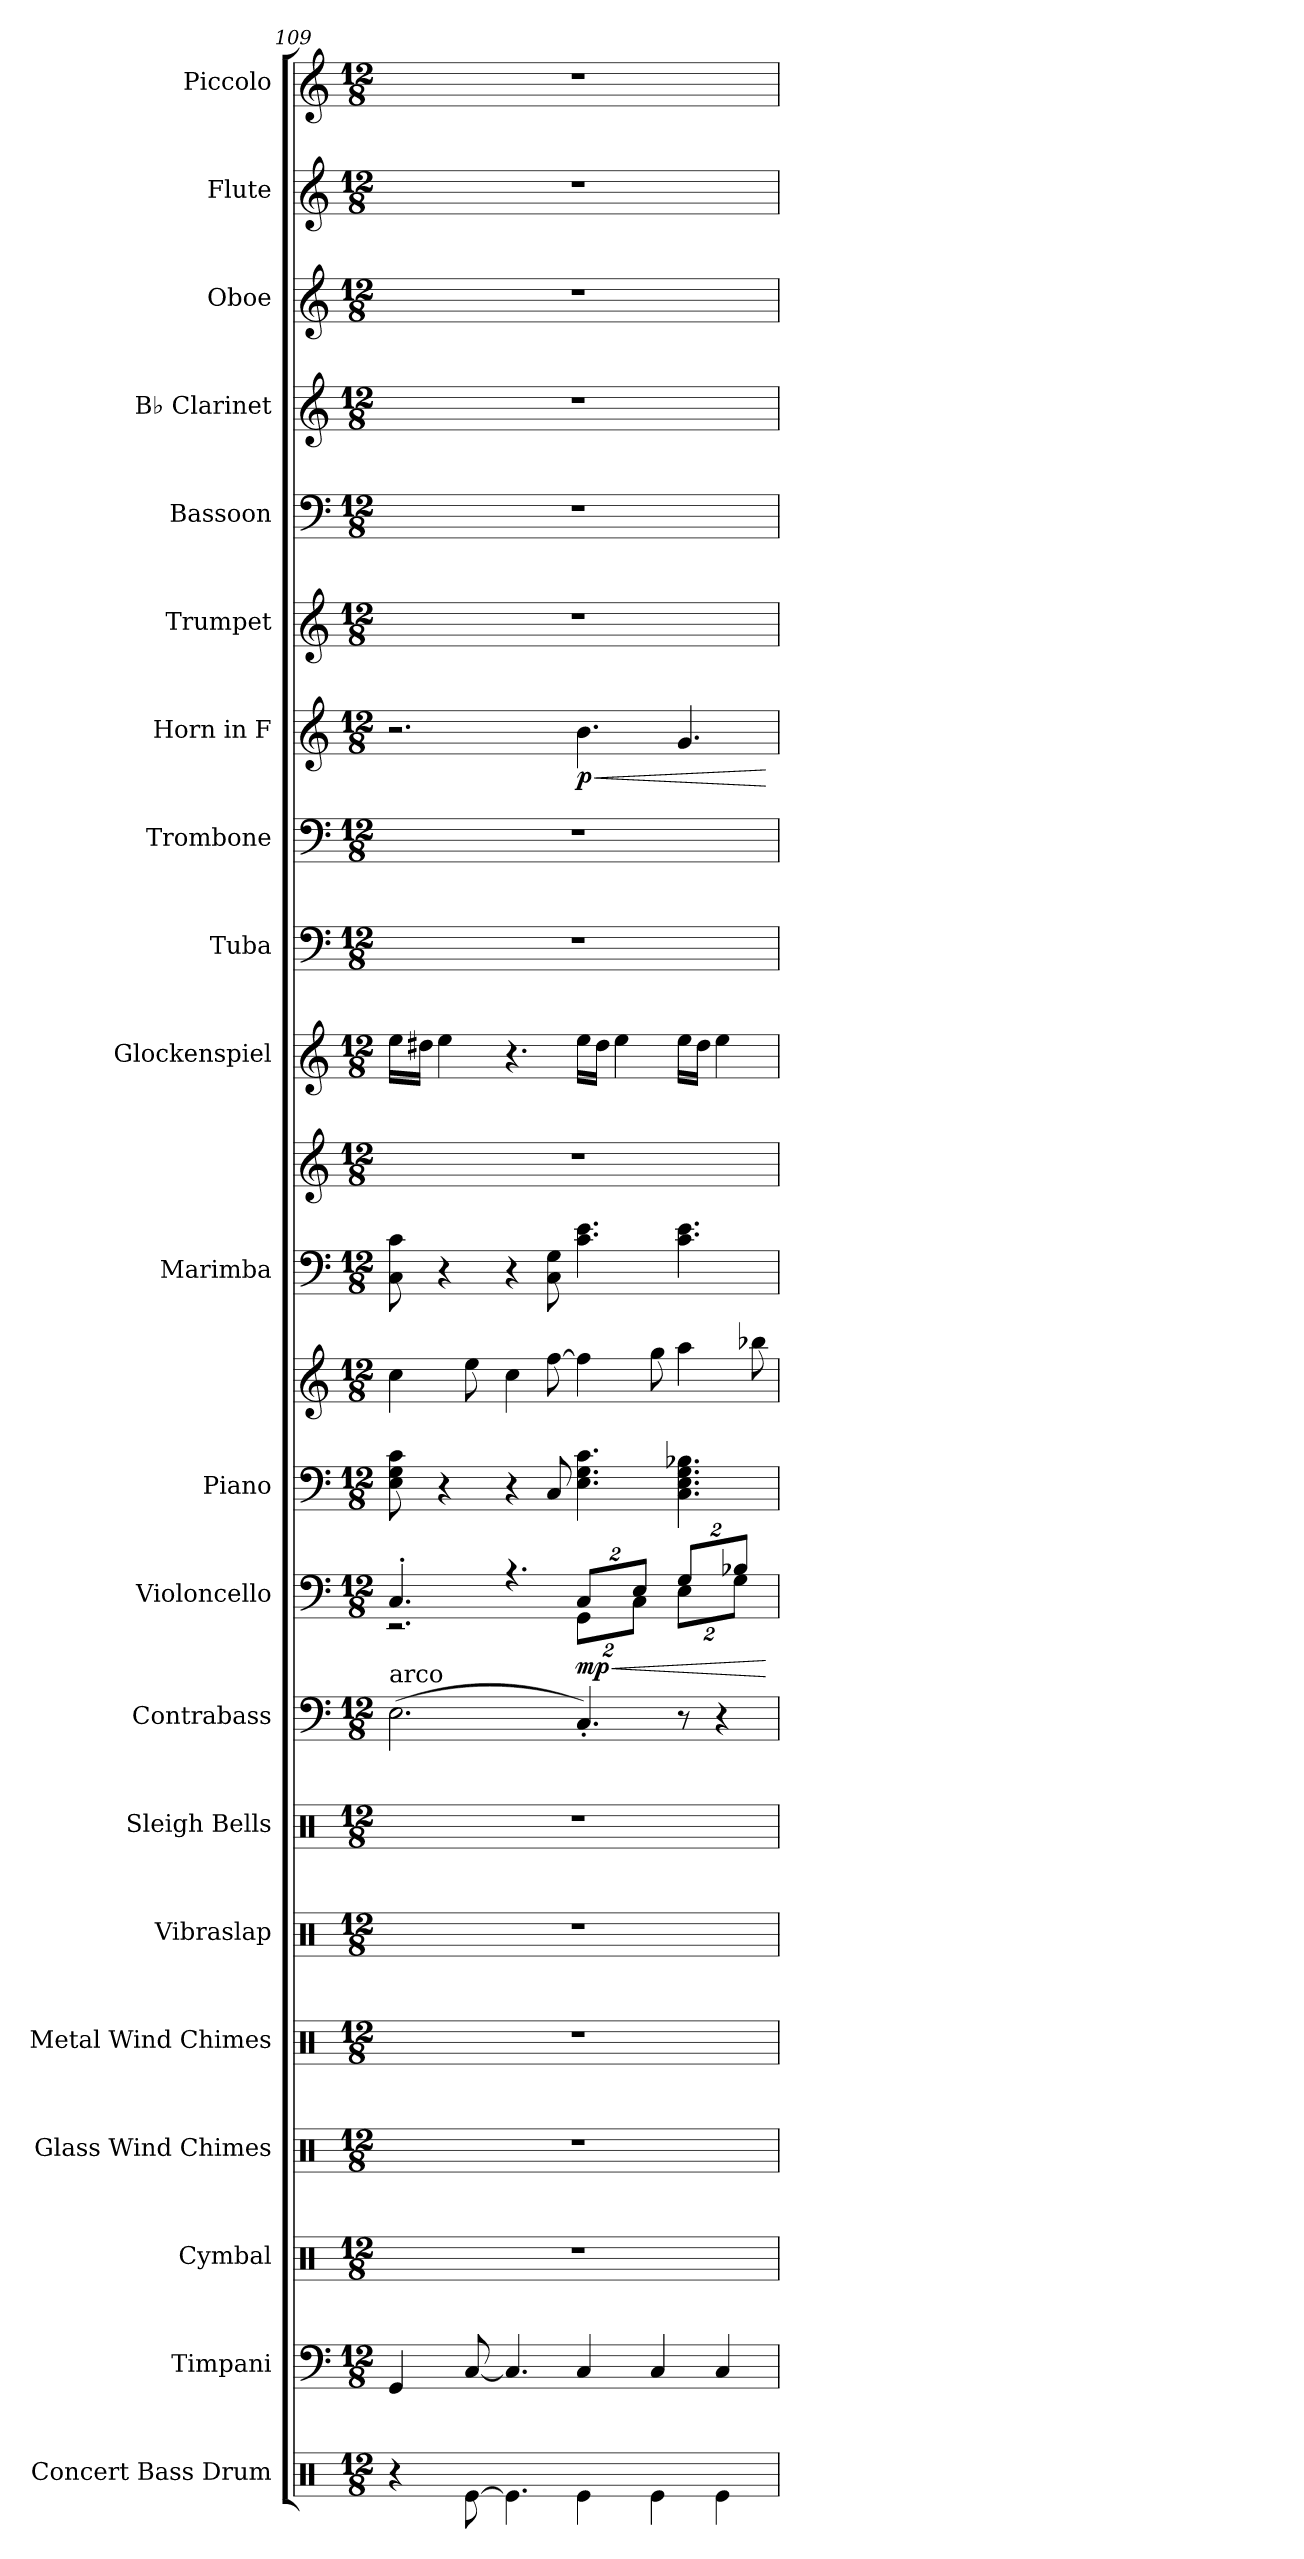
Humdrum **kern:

**kern	**kern	**kern	**kern	**kern	**kern	**kern	**kern	**kern	**dynam	**kern	**kern	**kern	**kern	**kern	**kern	**kern	**kern	**dynam	**kern	**kern	**kern	**kern	**kern	**kern
*part21	*part20	*part19	*part18	*part17	*part16	*part15	*part14	*part13	*part13	*part12	*part12	*part11	*part11	*part10	*part9	*part8	*part7	*part7	*part6	*part5	*part4	*part3	*part2	*part1
*staff23	*staff22	*staff21	*staff20	*staff19	*staff18	*staff17	*staff16	*staff15	*staff15	*staff14	*staff13	*staff12	*staff11	*staff10	*staff9	*staff8	*staff7	*staff7	*staff6	*staff5	*staff4	*staff3	*staff2	*staff1
*I"Concert Bass Drum	*I"Timpani	*I"Cymbal	*I"Glass Wind Chimes	*I"Metal Wind Chimes	*I"Vibraslap	*I"Sleigh Bells	*I"Contrabass	*I"Violoncello	*	*I"Piano	*	*I"Marimba	*	*I"Glockenspiel	*I"Tuba	*I"Trombone	*I"Horn in F	*	*I"Trumpet	*I"Bassoon	*I"B♭ Clarinet	*I"Oboe	*I"Flute	*I"Piccolo
*I'Con. BD	*I'Timp.	*I'Cym.	*I'Gl. Wn Ch.	*I'Met. Wn Ch.	*I'Vibslp.	*I'Sle. Be.	*I'Cb.	*I'Vc.	*	*I'Pno.	*	*I'Mrm.	*	*I'Glock.	*I'Tba.	*I'Tbn.	*	*	*I'Tpt.	*I'Bsn.	*I'B♭ Cl.	*I'Ob.	*I'Fl.	*I'Picc.
!!LO:PB:g=z
*clefX	*clefF4	*clefX	*clefX	*clefX	*clefX	*clefX	*clefF4	*clefF4	*	*clefF4	*clefG2	*clefF4	*clefG2	*clefG2	*clefF4	*clefF4	*clefG2	*	*clefG2	*clefF4	*clefG2	*clefG2	*clefG2	*clefG2
*	*	*	*	*	*	*	*ITrd7c12	*	*	*	*	*	*	*ITrd-14c-24	*	*	*ITrd4c7	*	*ITrd1c2	*	*ITrd1c2	*	*	*ITrd-7c-12
*k[]	*k[]	*k[]	*k[]	*k[]	*k[]	*k[]	*k[]	*k[]	*	*k[]	*k[]	*k[]	*k[]	*k[]	*k[]	*k[]	*k[b-]	*	*k[b-e-]	*k[]	*k[b-e-]	*k[]	*k[]	*k[]
*M12/8	*M12/8	*M12/8	*M12/8	*M12/8	*M12/8	*M12/8	*M12/8	*M12/8	*	*M12/8	*M12/8	*M12/8	*M12/8	*M12/8	*M12/8	*M12/8	*M12/8	*	*M12/8	*M12/8	*M12/8	*M12/8	*M12/8	*M12/8
=109	=109	=109	=109	=109	=109	=109	=109	=109	=109	=109	=109	=109	=109	=109	=109	=109	=109	=109	=109	=109	=109	=109	=109	=109
*	*	*	*	*	*	*	*	*^	*	*	*	*	*	*	*	*	*	*	*	*	*	*	*	*
!	!	!	!	!	!	!	!LO:TX:a:t=arco	!	!	!	!	!	!	!	!	!	!	!	!	!	!	!	!	!	!
4r	4GG/	1.r	1.r	1.r	1.r	1.r	(>2.EE\	4.C'/	2.r	.	8E\ 8G\ 8c\	4cc\	8C\ 8c\	1.r	16eeee\LL	1.r	1.r	2.r	.	1.r	1.r	1.r	1.r	1.r	1.r
.	.	.	.	.	.	.	.	.	.	.	.	.	.	.	16dddd#X\JJ	.	.	.	.	.	.	.	.	.	.
.	.	.	.	.	.	.	.	.	.	.	4r	.	4r	.	4eeee\	.	.	.	.	.	.	.	.	.	.
[8Re\	[8C/	.	.	.	.	.	.	.	.	.	.	8ee\	.	.	.	.	.	.	.	.	.	.	.	.	.
4.Re\]	4.C/]	.	.	.	.	.	.	4.r	.	.	4r	4cc\	4r	.	4.r	.	.	.	.	.	.	.	.	.	.
.	.	.	.	.	.	.	.	.	.	.	8C/	[8ff\	8C\ 8G\	.	.	.	.	.	.	.	.	.	.	.	.
*	*	*	*	*	*	*	*	*Xbrackettup	*	*	*	*	*	*	*	*	*	*	*	*	*	*	*	*	*
!	!	!	!	!	!	!	!	!	!	!LO:HP:b	!	!	!	!	!	!	!	!	!LO:HP:b	!	!	!	!	!	!
!	!	!	!	!	!	!	!	!	!	!LO:DY:n=1:b	!	!	!	!	!	!	!	!	!LO:DY:n=1:b	!	!	!	!	!	!
4Re\	4C/	.	.	.	.	.	4.CC'/)	16%3C/L	16%3GG\L	< mp	4.E\ 4.G\ 4.c\	4ff\]	4.c\ 4.e\	.	16eeee\LL	.	.	4.e\	< p	.	.	.	.	.	.
.	.	.	.	.	.	.	.	.	.	.	.	.	.	.	16dddd#\JJ	.	.	.	.	.	.	.	.	.	.
.	.	.	.	.	.	.	.	.	.	.	.	.	.	.	4eeee\	.	.	.	.	.	.	.	.	.	.
.	.	.	.	.	.	.	.	16%3E/J	16%3C\J	.	.	.	.	.	.	.	.	.	.	.	.	.	.	.	.
4Re\	4C/	.	.	.	.	.	.	.	.	.	.	8gg\	.	.	.	.	.	.	.	.	.	.	.	.	.
.	.	.	.	.	.	.	8r	16%3G/L	16%3E\L	.	4.C\ 4.E\ 4.G\ 4.B-X\	4aa\	4.c\ 4.e\	.	16eeee\LL	.	.	4.c/	.	.	.	.	.	.	.
.	.	.	.	.	.	.	.	.	.	.	.	.	.	.	16dddd#\JJ	.	.	.	.	.	.	.	.	.	.
4Re\	4C/	.	.	.	.	.	4r	.	.	.	.	.	.	.	4eeee\	.	.	.	.	.	.	.	.	.	.
.	.	.	.	.	.	.	.	16%3B-X/J	16%3G\J	.	.	.	.	.	.	.	.	.	.	.	.	.	.	.	.
.	.	.	.	.	.	.	.	.	.	.	.	8bb-X\	.	.	.	.	.	.	.	.	.	.	.	.	.
*	*	*	*	*	*	*	*	*v	*v	*	*	*	*	*	*	*	*	*	*	*	*	*	*	*	*
.	.	.	.	.	.	.	.	.	[	.	.	.	.	.	.	.	.	[	.	.	.	.	.	.
=	=	=	=	=	=	=	=	=	=	=	=	=	=	=	=	=	=	=	=	=	=	=	=	=
*-	*-	*-	*-	*-	*-	*-	*-	*-	*-	*-	*-	*-	*-	*-	*-	*-	*-	*-	*-	*-	*-	*-	*-	*-
